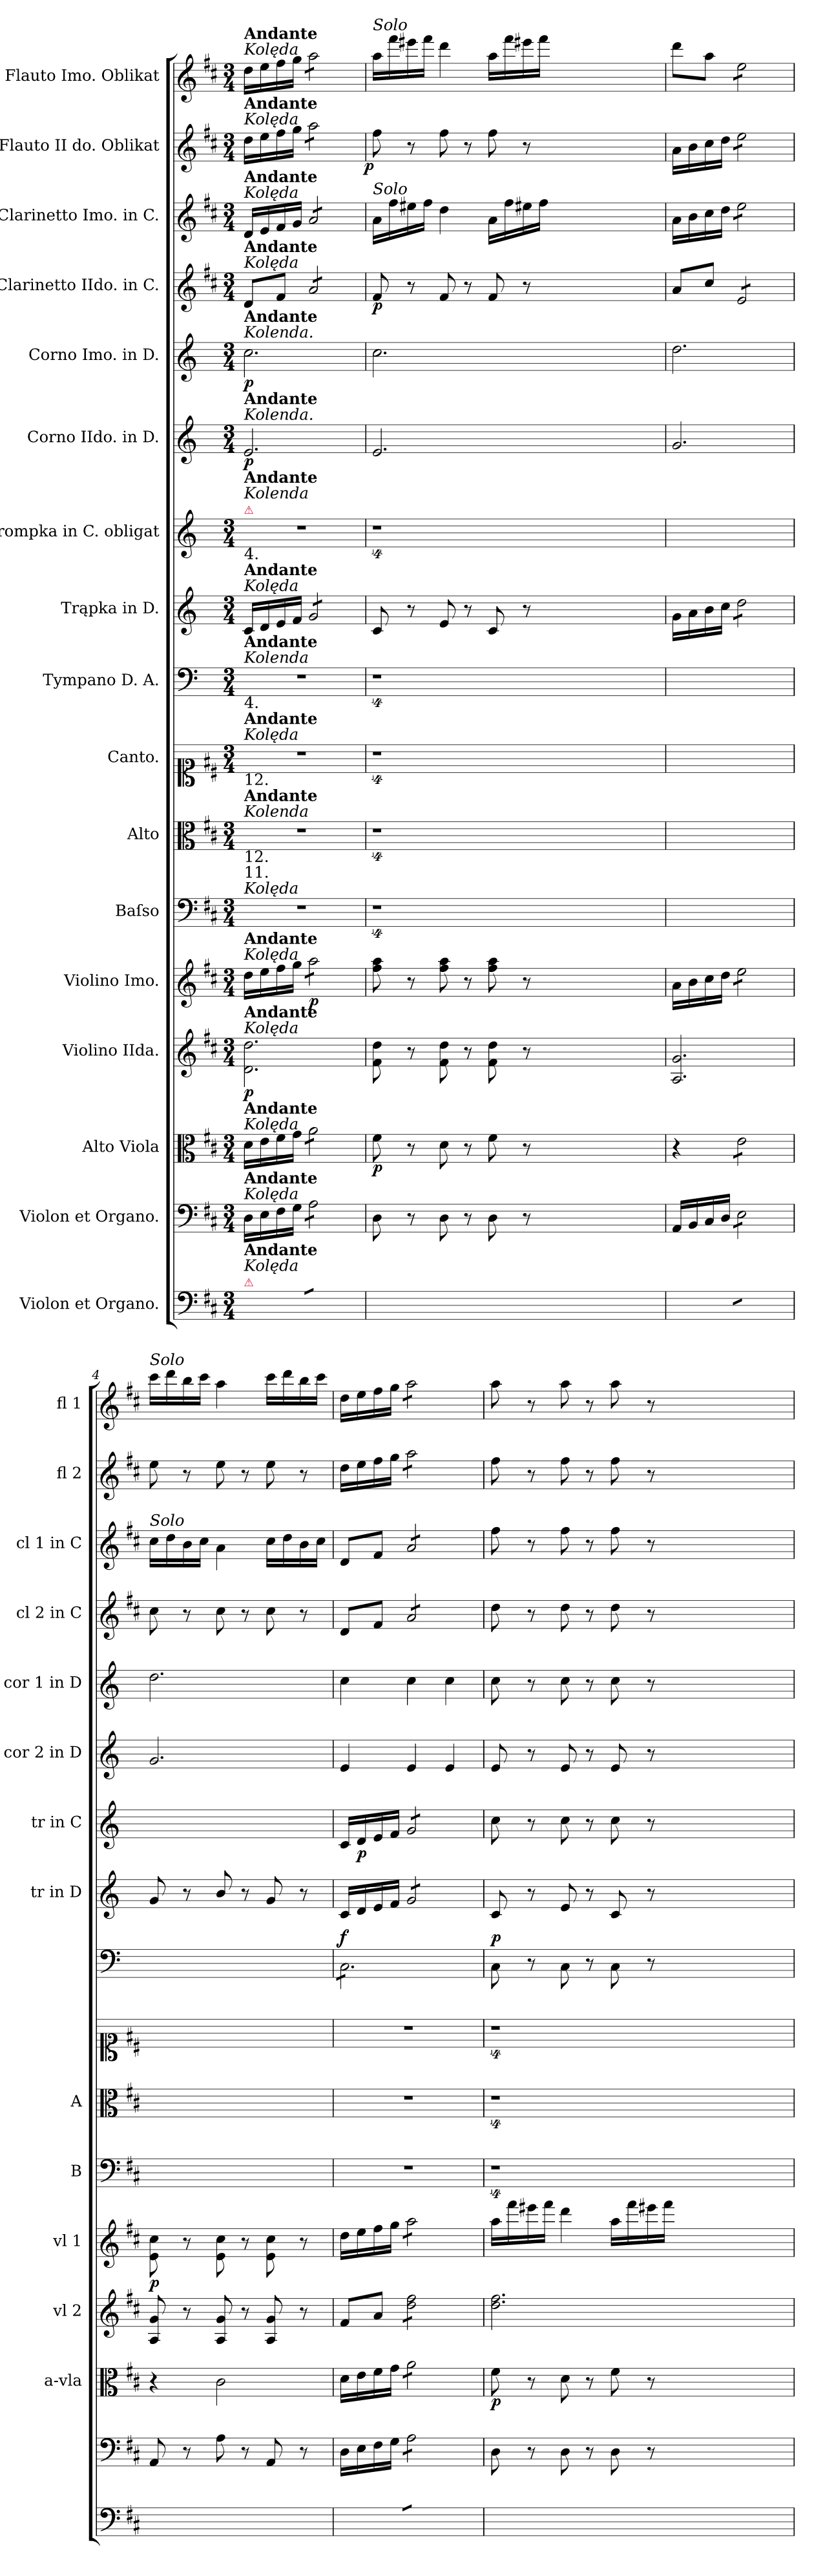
**kern	**kern	**kern	**dynam	**kern	**dynam	**kern	**dynam	**kern	**kern	**kern	**kern	**dynam	**kern	**kern	**dynam	**kern	**dynam	**kern	**dynam	**kern	**dynam	**kern	**kern	**dynam	**kern
*part17	*part16	*part15	*part15	*part14	*part14	*part13	*part13	*part12	*part11	*part10	*part9	*part9	*part8	*part7	*part7	*part6	*part6	*part5	*part5	*part4	*part4	*part3	*part2	*part2	*part1
*staff17	*staff16	*staff15	*staff15	*staff14	*staff14	*staff13	*staff13	*staff12	*staff11	*staff10	*staff9	*staff9	*staff8	*staff7	*staff7	*staff6	*staff6	*staff5	*staff5	*staff4	*staff4	*staff3	*staff2	*staff2	*staff1
*I"Violon et Organo.	*I"Violon et Organo.	*I"Alto Viola	*	*I"Violino IIda.	*	*I"Violino Imo.	*	*I"Baſso	*I"Alto	*I"Canto.	*I"Tympano D. A.	*	*I"Trąpka in D.	*I"Trompka in C. obligat	*	*I"Corno IIdo. in D.	*	*I"Corno Imo. in D.	*	*I"Clarinetto IIdo. in C.	*	*I"Clarinetto Imo. in C.	*I"Flauto II do. Oblikat	*	*I"Flauto Imo. Oblikat
*	*	*I'a-vla	*	*I'vl 2	*	*I'vl 1	*	*I'B	*I'A	*	*	*	*I'tr in D	*I'tr in C	*	*I'cor 2 in D	*	*I'cor 1 in D	*	*I'cl 2 in C	*	*I'cl 1 in C	*I'fl 2	*	*I'fl 1
*clefF4	*clefF4	*clefC3	*	*clefG2	*	*clefG2	*	*clefF4	*clefC3	*clefC1	*clefF4	*	*clefG2	*clefG2	*	*clefG2	*	*clefG2	*	*clefG2	*	*clefG2	*clefG2	*	*clefG2
*	*	*	*	*	*	*	*	*	*	*	*ITrd-1c-2	*	*ITrd-1c-2	*ITrd-1c-2	*	*ITrd6c10	*	*ITrd6c10	*	*	*	*	*	*	*
*k[f#c#]	*k[f#c#]	*k[f#c#]	*	*k[f#c#]	*	*k[f#c#]	*	*k[f#c#]	*k[f#c#]	*k[f#c#]	*k[f#c#]	*	*k[f#c#]	*k[f#c#]	*	*k[f#c#]	*	*k[f#c#]	*	*k[f#c#]	*	*k[f#c#]	*k[f#c#]	*	*k[f#c#]
*D:	*D:	*D:	*	*D:	*	*D:	*	*D:	*D:	*D:	*D:	*	*D:	*D:	*	*D:	*	*D:	*	*D:	*	*D:	*D:	*	*D:
*M3/4	*M3/4	*M3/4	*	*M3/4	*	*M3/4	*	*M3/4	*M3/4	*M3/4	*M3/4	*	*M3/4	*M3/4	*	*M3/4	*	*M3/4	*	*M3/4	*	*M3/4	*M3/4	*	*M3/4
=1	=1	=1	=1	=1	=1	=1	=1	=1	=1	=1	=1	=1	=1	=1	=1	=1	=1	=1	=1	=1	=1	=1	=1	=1	=1
!	!	!	!	!	!	!	!	!	!	!	!	!	!	!	!	!	!	!	!	!	!	!	!	!	!LO:TX:a:i:t=Kolęda
!	!	!	!	!	!	!	!	!	!	!	!	!	!	!	!	!	!	!	!	!	!	!	!	!	!LO:TX:a:B:t=Andante
!	!	!	!	!	!	!	!	!	!	!	!	!	!	!	!	!	!	!	!	!	!	!	!LO:TX:a:i:t=Kolęda	!	!
!	!	!	!	!	!	!	!	!	!	!	!	!	!	!	!	!	!	!	!	!	!	!	!LO:TX:a:B:t=Andante	!	!
!	!	!	!	!	!	!	!	!	!	!	!	!	!	!	!	!	!	!	!	!	!	!LO:TX:a:i:t=Kolęda	!	!	!
!	!	!	!	!	!	!	!	!	!	!	!	!	!	!	!	!	!	!	!	!	!	!LO:TX:a:B:t=Andante	!	!	!
!	!	!	!	!	!	!	!	!	!	!	!	!	!	!	!	!	!	!	!	!LO:TX:a:i:t=Kolęda	!	!	!	!	!
!	!	!	!	!	!	!	!	!	!	!	!	!	!	!	!	!	!	!	!	!LO:TX:a:B:t=Andante	!	!	!	!	!
!	!	!	!	!	!	!	!	!	!	!	!	!	!	!	!	!	!	!LO:TX:a:i:t=Kolenda.	!	!	!	!	!	!	!
!	!	!	!	!	!	!	!	!	!	!	!	!	!	!	!	!	!	!LO:TX:a:B:t=Andante	!	!	!	!	!	!	!
!	!	!	!	!	!	!	!	!	!	!	!	!	!	!	!	!LO:TX:a:i:t=Kolenda.	!	!	!	!	!	!	!	!	!
!	!	!	!	!	!	!	!	!	!	!	!	!	!	!	!	!LO:TX:a:B:t=Andante	!	!	!	!	!	!	!	!	!
!	!	!	!	!	!	!	!	!	!	!	!	!	!	!LO:TX:a:color=crimson:t=⚠	!	!	!	!	!	!	!	!	!	!	!
!	!	!	!	!	!	!	!	!	!	!	!	!	!	!LO:TX:b:t=4.	!	!	!	!	!	!	!	!	!	!	!
!	!	!	!	!	!	!	!	!	!	!	!	!	!	!LO:TX:a:i:t=Kolenda	!	!	!	!	!	!	!	!	!	!	!
!	!	!	!	!	!	!	!	!	!	!	!	!	!	!LO:TX:a:B:t=Andante	!	!	!	!	!	!	!	!	!	!	!
!	!	!	!	!	!	!	!	!	!	!	!	!	!LO:TX:a:i:t=Kolęda	!	!	!	!	!	!	!	!	!	!	!	!
!	!	!	!	!	!	!	!	!	!	!	!	!	!LO:TX:a:B:t=Andante	!	!	!	!	!	!	!	!	!	!	!	!
!	!	!	!	!	!	!	!	!	!	!	!LO:TX:a:i:t=Kolenda	!	!	!	!	!	!	!	!	!	!	!	!	!	!
!	!	!	!	!	!	!	!	!	!	!	!LO:TX:a:B:t=Andante	!	!	!	!	!	!	!	!	!	!	!	!	!	!
!	!	!	!	!	!	!	!	!	!	!	!LO:TX:b:t=4.	!	!	!	!	!	!	!	!	!	!	!	!	!	!
!	!	!	!	!	!	!	!	!	!	!LO:TX:b:t=12.	!	!	!	!	!	!	!	!	!	!	!	!	!	!	!
!	!	!	!	!	!	!	!	!	!	!LO:TX:a:i:t=Kolęda	!	!	!	!	!	!	!	!	!	!	!	!	!	!	!
!	!	!	!	!	!	!	!	!	!	!LO:TX:a:B:t=Andante	!	!	!	!	!	!	!	!	!	!	!	!	!	!	!
!	!	!	!	!	!	!	!	!	!LO:TX:b:t=12.	!	!	!	!	!	!	!	!	!	!	!	!	!	!	!	!
!	!	!	!	!	!	!	!	!	!LO:TX:a:i:t=Kolenda	!	!	!	!	!	!	!	!	!	!	!	!	!	!	!	!
!	!	!	!	!	!	!	!	!	!LO:TX:a:B:t=Andante	!	!	!	!	!	!	!	!	!	!	!	!	!	!	!	!
!	!	!	!	!	!	!	!	!LO:TX:a:i:t=Kolęda	!	!	!	!	!	!	!	!	!	!	!	!	!	!	!	!	!
!	!	!	!	!	!	!	!	!LO:TX:a:t=11.	!	!	!	!	!	!	!	!	!	!	!	!	!	!	!	!	!
!	!	!	!	!	!	!LO:TX:a:i:t=Kolęda	!	!	!	!	!	!	!	!	!	!	!	!	!	!	!	!	!	!	!
!	!	!	!	!	!	!LO:TX:a:B:t=Andante	!	!	!	!	!	!	!	!	!	!	!	!	!	!	!	!	!	!	!
!	!	!	!	!LO:TX:a:i:t=Kolęda	!	!	!	!	!	!	!	!	!	!	!	!	!	!	!	!	!	!	!	!	!
!	!	!	!	!LO:TX:a:B:t=Andante	!	!	!	!	!	!	!	!	!	!	!	!	!	!	!	!	!	!	!	!	!
!	!	!LO:TX:a:i:t=Kolęda	!	!	!	!	!	!	!	!	!	!	!	!	!	!	!	!	!	!	!	!	!	!	!
!	!	!LO:TX:a:B:t=Andante	!	!	!	!	!	!	!	!	!	!	!	!	!	!	!	!	!	!	!	!	!	!	!
!	!LO:TX:a:i:t=Kolęda	!	!	!	!	!	!	!	!	!	!	!	!	!	!	!	!	!	!	!	!	!	!	!	!
!	!LO:TX:a:B:t=Andante	!	!	!	!	!	!	!	!	!	!	!	!	!	!	!	!	!	!	!	!	!	!	!	!
!LO:TX:a:color=crimson:t=⚠	!	!	!	!	!	!	!	!	!	!	!	!	!	!	!	!	!	!	!	!	!	!	!	!	!
!LO:TX:a:i:t=Kolęda	!	!	!	!	!	!	!	!	!	!	!	!	!	!	!	!	!	!	!	!	!	!	!	!	!
!LO:TX:a:B:t=Andante	!	!	!	!	!	!	!	!	!	!	!	!	!	!	!	!	!	!	!	!	!	!	!	!	!
16D\LLyy	16D\LL	16d\LL	.	2.d\ 2.dd\	p	16dd\LL	.	2.r	2.r	2.r	2.r	.	16d/LL	2.r	.	2.F#/	p	2.d\	p	8d/L	.	16d/LL	16dd\LL	.	16dd\LL
16E\yy	16E\	16e\	.	.	.	16ee\	.	.	.	.	.	.	16e/	.	.	.	.	.	.	.	.	16e/	16ee\	.	16ee\
16F#\yy	16F#\	16f#\	.	.	.	16ff#\	.	.	.	.	.	.	16f#/	.	.	.	.	.	.	8f#/J	.	16f#/	16ff#\	.	16ff#\
16G\JJyy	16G\JJ	16g\JJ	.	.	.	16gg\JJ	.	.	.	.	.	.	16g/JJ	.	.	.	.	.	.	.	.	16g/JJ	16gg\JJ	.	16gg\JJ
!	!	!	!	!	!	!	!	!	!	!	!	!	!	!	!	!	!	!	!	!	!	!	!	!	!LO:TX:a:t=''''
!	!	!	!	!	!	!	!	!	!	!	!	!	!	!	!	!	!	!	!	!	!	!	!LO:TX:a:t=''''	!	!
!	!	!	!	!	!	!	!	!	!	!	!	!	!	!	!	!	!	!	!	!	!	!LO:TX:b:t=''''	!	!	!
!	!	!	!	!	!	!	!	!	!	!	!	!	!	!	!	!	!	!	!	!LO:TX:b:t=''''	!	!	!	!	!
!	!	!	!	!	!	!	!	!	!	!	!	!	!LO:TX:b:t=''''	!	!	!	!	!	!	!	!	!	!	!	!
!	!	!	!	!	!	!LO:TX:a:t=''''	!	!	!	!	!	!	!	!	!	!	!	!	!	!	!	!	!	!	!
!	!	!LO:TX:a:t=''''	!	!	!	!	!	!	!	!	!	!	!	!	!	!	!	!	!	!	!	!	!	!	!
!	!LO:TX:a:t=''''	!	!	!	!	!	!	!	!	!	!	!	!	!	!	!	!	!	!	!	!	!	!	!	!
!LO:TX:a:t=''''	!	!	!	!	!	!	!	!	!	!	!	!	!	!	!	!	!	!	!	!	!	!	!	!	!
*tremolo	*	*	*	*	*	*	*	*	*	*	*	*	*	*	*	*	*	*	*	*	*	*	*	*	*
*	*tremolo	*	*	*	*	*	*	*	*	*	*	*	*	*	*	*	*	*	*	*	*	*	*	*	*
*	*	*tremolo	*	*	*	*	*	*	*	*	*	*	*	*	*	*	*	*	*	*	*	*	*	*	*
*	*	*	*	*	*	*tremolo	*	*	*	*	*	*	*	*	*	*	*	*	*	*	*	*	*	*	*
*	*	*	*	*	*	*	*	*	*	*	*	*	*tremolo	*	*	*	*	*	*	*	*	*	*	*	*
*	*	*	*	*	*	*	*	*	*	*	*	*	*	*	*	*	*	*	*	*tremolo	*	*	*	*	*
*	*	*	*	*	*	*	*	*	*	*	*	*	*	*	*	*	*	*	*	*	*	*tremolo	*	*	*
*	*	*	*	*	*	*	*	*	*	*	*	*	*	*	*	*	*	*	*	*	*	*	*tremolo	*	*
*	*	*	*	*	*	*	*	*	*	*	*	*	*	*	*	*	*	*	*	*	*	*	*	*	*tremolo
8A\yyL	8A\L	8a\L	.	.	.	8aa\L	p	.	.	.	.	.	8a/L	.	.	.	.	.	.	8a/L	.	8a/L	8aa\L	.	8aa\L
8A\yy	8A\	8a\	.	.	.	8aa\	.	.	.	.	.	.	8a/	.	.	.	.	.	.	8a/	.	8a/	8aa\	.	8aa\
8A\yy	8A\	8a\	.	.	.	8aa\	.	.	.	.	.	.	8a/	.	.	.	.	.	.	8a/	.	8a/	8aa\	.	8aa\
8A\yyJ	8A\J	8a\J	.	.	.	8aa\J	.	.	.	.	.	.	8a/J	.	.	.	.	.	.	8a/J	.	8a/J	8aa\J	.	8aa\J
*	*	*	*	*	*	*	*	*	*	*	*	*	*	*	*	*	*	*	*	*	*	*	*	*	*Xtremolo
*	*	*	*	*	*	*	*	*	*	*	*	*	*	*	*	*	*	*	*	*	*	*	*Xtremolo	*	*
*	*	*	*	*	*	*	*	*	*	*	*	*	*	*	*	*	*	*	*	*	*	*Xtremolo	*	*	*
*	*	*	*	*	*	*	*	*	*	*	*	*	*	*	*	*	*	*	*	*Xtremolo	*	*	*	*	*
*	*	*	*	*	*	*	*	*	*	*	*	*	*Xtremolo	*	*	*	*	*	*	*	*	*	*	*	*
*	*	*	*	*	*	*Xtremolo	*	*	*	*	*	*	*	*	*	*	*	*	*	*	*	*	*	*	*
*	*	*Xtremolo	*	*	*	*	*	*	*	*	*	*	*	*	*	*	*	*	*	*	*	*	*	*	*
*	*Xtremolo	*	*	*	*	*	*	*	*	*	*	*	*	*	*	*	*	*	*	*	*	*	*	*	*
*Xtremolo	*	*	*	*	*	*	*	*	*	*	*	*	*	*	*	*	*	*	*	*	*	*	*	*	*
=2	=2	=2	=2	=2	=2	=2	=2	=2	=2	=2	=2	=2	=2	=2	=2	=2	=2	=2	=2	=2	=2	=2	=2	=2	=2
!	!	!	!	!	!	!	!	!	!	!	!	!	!	!	!	!	!	!	!	!	!	!	!	!	!LO:TX:a:i:t=Solo
!	!	!	!	!	!	!	!	!	!	!	!	!	!	!	!	!	!	!	!	!	!	!LO:TX:a:i:t=Solo	!	!	!
!	!	!	!	!	!	!	!	!	!	!	!	!	!	!	!	!	!	!	!	!	!	!	!	!LO:DY:rj	!
8D\yy	8D\	8f#\	p	8f#\ 8dd\	.	8ff#\ 8aa\	.	4%9r	4%9r	4%9r	4%9r	.	8d/	4%9r	.	2.F#/	.	2.d\	.	8f#/	p	16a\LL	8ff#\	p	16aa\LL
.	.	.	.	.	.	.	.	.	.	.	.	.	.	.	.	.	.	.	.	.	.	16ff#\	.	.	16fff#\
8ryy	8r	8r	.	8r	.	8r	.	.	.	.	.	.	8r	.	.	.	.	.	.	8r	.	16ee#X\	8r	.	16eee#X\
.	.	.	.	.	.	.	.	.	.	.	.	.	.	.	.	.	.	.	.	.	.	16ff#\JJ	.	.	16fff#\JJ
8D\yy	8D\	8d\	.	8f#\ 8dd\	.	8ff#\ 8aa\	.	.	.	.	.	.	8f#/	.	.	.	.	.	.	8f#/	.	4dd\	8ff#\	.	4ddd\
8ryy	8r	8r	.	8r	.	8r	.	.	.	.	.	.	8r	.	.	.	.	.	.	8r	.	.	8r	.	.
8D\yy	8D\	8f#\	.	8f#\ 8dd\	.	8ff#\ 8aa\	.	.	.	.	.	.	8d/	.	.	.	.	.	.	8f#/	.	16a\LL	8ff#\	.	16aa\LL
.	.	.	.	.	.	.	.	.	.	.	.	.	.	.	.	.	.	.	.	.	.	16ff#\	.	.	16fff#\
8ryy	8r	8r	.	8r	.	8r	.	.	.	.	.	.	8r	.	.	.	.	.	.	8r	.	16ee#X\	8r	.	16eee#X\
.	.	.	.	.	.	.	.	.	.	.	.	.	.	.	.	.	.	.	.	.	.	16ff#\JJ	.	.	16fff#\JJ
1.ryy	1.ryy	1.ryy	.	1.ryy	.	1.ryy	.	.	.	.	.	.	1.ryy	.	.	1.ryy	.	1.ryy	.	1.ryy	.	1.ryy	1.ryy	.	1.ryy
=3	=3	=3	=3	=3	=3	=3	=3	=3	=3	=3	=3	=3	=3	=3	=3	=3	=3	=3	=3	=3	=3	=3	=3	=3	=3
16AA/LLyy	16AA/LL	4r	.	2.A/ 2.g/	.	16a\LL	.	2.ryy	2.ryy	2.ryy	2.ryy	.	16a\LL	2.ryy	.	2.A/	.	2.e\	.	8a/L	.	16a\LL	16a\LL	.	8ddd\L
16BB/yy	16BB/	.	.	.	.	16b\	.	.	.	.	.	.	16b\	.	.	.	.	.	.	.	.	16b\	16b\	.	.
16C#/yy	16C#/	.	.	.	.	16cc#\	.	.	.	.	.	.	16cc#\	.	.	.	.	.	.	8cc#/J	.	16cc#\	16cc#\	.	8aa\J
16D/JJyy	16D/JJ	.	.	.	.	16dd\JJ	.	.	.	.	.	.	16dd\JJ	.	.	.	.	.	.	.	.	16dd\JJ	16dd\JJ	.	.
!	!	!	!	!	!	!	!	!	!	!	!	!	!	!	!	!	!	!	!	!	!	!	!	!	!LO:TX:a:t=''''
!	!	!	!	!	!	!	!	!	!	!	!	!	!	!	!	!	!	!	!	!	!	!	!LO:TX:a:t=''''	!	!
!	!	!	!	!	!	!	!	!	!	!	!	!	!	!	!	!	!	!	!	!	!	!LO:TX:a:t=''''	!	!	!
!	!	!	!	!	!	!	!	!	!	!	!	!	!	!	!	!	!	!	!	!LO:TX:a:t=''''	!	!	!	!	!
!	!	!	!	!	!	!	!	!	!	!	!	!	!LO:TX:a:t=''''	!	!	!	!	!	!	!	!	!	!	!	!
!	!	!	!	!	!	!LO:TX:a:t=''''	!	!	!	!	!	!	!	!	!	!	!	!	!	!	!	!	!	!	!
!	!LO:TX:a:t=''''	!	!	!	!	!	!	!	!	!	!	!	!	!	!	!	!	!	!	!	!	!	!	!	!
!LO:TX:a:t=''''	!	!	!	!	!	!	!	!	!	!	!	!	!	!	!	!	!	!	!	!	!	!	!	!	!
*tremolo	*	*	*	*	*	*	*	*	*	*	*	*	*	*	*	*	*	*	*	*	*	*	*	*	*
*	*tremolo	*	*	*	*	*	*	*	*	*	*	*	*	*	*	*	*	*	*	*	*	*	*	*	*
*	*	*tremolo	*	*	*	*	*	*	*	*	*	*	*	*	*	*	*	*	*	*	*	*	*	*	*
*	*	*	*	*	*	*tremolo	*	*	*	*	*	*	*	*	*	*	*	*	*	*	*	*	*	*	*
*	*	*	*	*	*	*	*	*	*	*	*	*	*tremolo	*	*	*	*	*	*	*	*	*	*	*	*
*	*	*	*	*	*	*	*	*	*	*	*	*	*	*	*	*	*	*	*	*tremolo	*	*	*	*	*
*	*	*	*	*	*	*	*	*	*	*	*	*	*	*	*	*	*	*	*	*	*	*tremolo	*	*	*
*	*	*	*	*	*	*	*	*	*	*	*	*	*	*	*	*	*	*	*	*	*	*	*tremolo	*	*
*	*	*	*	*	*	*	*	*	*	*	*	*	*	*	*	*	*	*	*	*	*	*	*	*	*tremolo
8E\yyL	8E\L	8e\L	.	.	.	8ee\L	.	.	.	.	.	.	8ee\L	.	.	.	.	.	.	8e/L	.	8ee\L	8ee\L	.	8ee\L
8E\yy	8E\	8e\	.	.	.	8ee\	.	.	.	.	.	.	8ee\	.	.	.	.	.	.	8e/	.	8ee\	8ee\	.	8ee\
8E\yy	8E\	8e\	.	.	.	8ee\	.	.	.	.	.	.	8ee\	.	.	.	.	.	.	8e/	.	8ee\	8ee\	.	8ee\
8E\yyJ	8E\J	8e\J	.	.	.	8ee\J	.	.	.	.	.	.	8ee\J	.	.	.	.	.	.	8e/J	.	8ee\J	8ee\J	.	8ee\J
*	*	*	*	*	*	*	*	*	*	*	*	*	*	*	*	*	*	*	*	*	*	*	*	*	*Xtremolo
*	*	*	*	*	*	*	*	*	*	*	*	*	*	*	*	*	*	*	*	*	*	*	*Xtremolo	*	*
*	*	*	*	*	*	*	*	*	*	*	*	*	*	*	*	*	*	*	*	*	*	*Xtremolo	*	*	*
*	*	*	*	*	*	*	*	*	*	*	*	*	*	*	*	*	*	*	*	*Xtremolo	*	*	*	*	*
*	*	*	*	*	*	*	*	*	*	*	*	*	*Xtremolo	*	*	*	*	*	*	*	*	*	*	*	*
*	*	*	*	*	*	*Xtremolo	*	*	*	*	*	*	*	*	*	*	*	*	*	*	*	*	*	*	*
*	*	*Xtremolo	*	*	*	*	*	*	*	*	*	*	*	*	*	*	*	*	*	*	*	*	*	*	*
*	*Xtremolo	*	*	*	*	*	*	*	*	*	*	*	*	*	*	*	*	*	*	*	*	*	*	*	*
*Xtremolo	*	*	*	*	*	*	*	*	*	*	*	*	*	*	*	*	*	*	*	*	*	*	*	*	*
=4	=4	=4	=4	=4	=4	=4	=4	=4	=4	=4	=4	=4	=4	=4	=4	=4	=4	=4	=4	=4	=4	=4	=4	=4	=4
!	!	!	!	!	!	!	!	!	!	!	!	!	!	!	!	!	!	!	!	!	!	!	!	!	!LO:TX:a:i:t=Solo
!	!	!	!	!	!	!	!	!	!	!	!	!	!	!	!	!	!	!	!	!	!	!LO:TX:a:i:t=Solo	!	!	!
8AA/yy	8AA/	4r	.	8A/ 8g/	.	8e\ 8cc#\	p	2.ryy	2.ryy	2.ryy	2.ryy	.	8a/	2.ryy	.	2.A/	.	2.e\	.	8cc#\	.	16cc#\LL	8ee\	.	16ccc#\LL
.	.	.	.	.	.	.	.	.	.	.	.	.	.	.	.	.	.	.	.	.	.	16dd\	.	.	16ddd\
8ryy	8r	.	.	8r	.	8r	.	.	.	.	.	.	8r	.	.	.	.	.	.	8r	.	16b\	8r	.	16bb\
.	.	.	.	.	.	.	.	.	.	.	.	.	.	.	.	.	.	.	.	.	.	16cc#\JJ	.	.	16ccc#\JJ
8A\yy	8A\	2c#\	.	8A/ 8g/	.	8e\ 8cc#\	.	.	.	.	.	.	8cc#/	.	.	.	.	.	.	8cc#\	.	4a\	8ee\	.	4aa\
8ryy	8r	.	.	8r	.	8r	.	.	.	.	.	.	8r	.	.	.	.	.	.	8r	.	.	8r	.	.
8AA/yy	8AA/	.	.	8A/ 8g/	.	8e\ 8cc#\	.	.	.	.	.	.	8a/	.	.	.	.	.	.	8cc#\	.	16cc#\LL	8ee\	.	16ccc#\LL
.	.	.	.	.	.	.	.	.	.	.	.	.	.	.	.	.	.	.	.	.	.	16dd\	.	.	16ddd\
8ryy	8r	.	.	8r	.	8r	.	.	.	.	.	.	8r	.	.	.	.	.	.	8r	.	16b\	8r	.	16bb\
.	.	.	.	.	.	.	.	.	.	.	.	.	.	.	.	.	.	.	.	.	.	16cc#\JJ	.	.	16ccc#\JJ
=5	=5	=5	=5	=5	=5	=5	=5	=5	=5	=5	=5	=5	=5	=5	=5	=5	=5	=5	=5	=5	=5	=5	=5	=5	=5
!	!	!	!	!	!	!	!	!	!	!	!	!LO:DY:a	!	!	!	!	!	!	!	!	!	!	!	!	!
*	*	*	*	*	*	*	*	*	*	*	*tremolo	*	*	*	*	*	*	*	*	*	*	*	*	*	*
16D\LLyy	16D\LL	16d\LL	.	8f#/L	.	16dd\LL	.	2.r	2.r	2.r	8D\L	f	16d/LL	16d/LL	.	4F#/	.	4d\	.	8d/L	.	8d/L	16dd\LL	.	16dd\LL
16E\yy	16E\	16e\	.	.	.	16ee\	.	.	.	.	.	.	16e/	16e/	p	.	.	.	.	.	.	.	16ee\	.	16ee\
16F#\yy	16F#\	16f#\	.	8a/J	.	16ff#\	.	.	.	.	8D\	.	16f#/	16f#/	.	.	.	.	.	8f#/J	.	8f#/J	16ff#\	.	16ff#\
16G\JJyy	16G\JJ	16g\JJ	.	.	.	16gg\JJ	.	.	.	.	.	.	16g/JJ	16g/JJ	.	.	.	.	.	.	.	.	16gg\JJ	.	16gg\JJ
!	!	!	!	!	!	!	!	!	!	!	!	!	!	!LO:TX:b:t=''''	!	!	!	!	!	!	!	!	!	!	!
!	!	!	!	!	!	!	!	!	!	!	!	!	!LO:TX:b:t=''''	!	!	!	!	!	!	!	!	!	!	!	!
!	!	!	!	!	!	!LO:TX:a:t=''''	!	!	!	!	!	!	!	!	!	!	!	!	!	!	!	!	!	!	!
!	!	!	!	!LO:TX:a:t=''''	!	!	!	!	!	!	!	!	!	!	!	!	!	!	!	!	!	!	!	!	!
!	!	!LO:TX:a:t=''''	!	!	!	!	!	!	!	!	!	!	!	!	!	!	!	!	!	!	!	!	!	!	!
!	!LO:TX:a:t=''''	!	!	!	!	!	!	!	!	!	!	!	!	!	!	!	!	!	!	!	!	!	!	!	!
!LO:TX:a:t=''''	!	!	!	!	!	!	!	!	!	!	!	!	!	!	!	!	!	!	!	!	!	!	!	!	!
*tremolo	*	*	*	*	*	*	*	*	*	*	*	*	*	*	*	*	*	*	*	*	*	*	*	*	*
*	*tremolo	*	*	*	*	*	*	*	*	*	*	*	*	*	*	*	*	*	*	*	*	*	*	*	*
*	*	*tremolo	*	*	*	*	*	*	*	*	*	*	*	*	*	*	*	*	*	*	*	*	*	*	*
*	*	*	*	*tremolo	*	*	*	*	*	*	*	*	*	*	*	*	*	*	*	*	*	*	*	*	*
*	*	*	*	*	*	*tremolo	*	*	*	*	*	*	*	*	*	*	*	*	*	*	*	*	*	*	*
*	*	*	*	*	*	*	*	*	*	*	*	*	*tremolo	*	*	*	*	*	*	*	*	*	*	*	*
*	*	*	*	*	*	*	*	*	*	*	*	*	*	*tremolo	*	*	*	*	*	*	*	*	*	*	*
*	*	*	*	*	*	*	*	*	*	*	*	*	*	*	*	*	*	*	*	*tremolo	*	*	*	*	*
*	*	*	*	*	*	*	*	*	*	*	*	*	*	*	*	*	*	*	*	*	*	*tremolo	*	*	*
*	*	*	*	*	*	*	*	*	*	*	*	*	*	*	*	*	*	*	*	*	*	*	*tremolo	*	*
*	*	*	*	*	*	*	*	*	*	*	*	*	*	*	*	*	*	*	*	*	*	*	*	*	*tremolo
8A\yyL	8A\L	8a\L	.	8dd\ 8ff#\L	.	8aa\L	.	.	.	.	8D\	.	8a/L	8a/L	.	4F#/	.	4d\	.	8a/L	.	8a/L	8aa\L	.	8aa\L
8A\yy	8A\	8a\	.	8dd\ 8ff#\	.	8aa\	.	.	.	.	8D\	.	8a/	8a/	.	.	.	.	.	8a/	.	8a/	8aa\	.	8aa\
8A\yy	8A\	8a\	.	8dd\ 8ff#\	.	8aa\	.	.	.	.	8D\	.	8a/	8a/	.	4F#/	.	4d\	.	8a/	.	8a/	8aa\	.	8aa\
8A\yyJ	8A\J	8a\J	.	8dd\ 8ff#\J	.	8aa\J	.	.	.	.	8D\J	.	8a/J	8a/J	.	.	.	.	.	8a/J	.	8a/J	8aa\J	.	8aa\J
*	*	*	*	*	*	*	*	*	*	*	*	*	*	*	*	*	*	*	*	*	*	*	*	*	*Xtremolo
*	*	*	*	*	*	*	*	*	*	*	*	*	*	*	*	*	*	*	*	*	*	*	*Xtremolo	*	*
*	*	*	*	*	*	*	*	*	*	*	*	*	*	*	*	*	*	*	*	*	*	*Xtremolo	*	*	*
*	*	*	*	*	*	*	*	*	*	*	*	*	*	*	*	*	*	*	*	*Xtremolo	*	*	*	*	*
*	*	*	*	*	*	*	*	*	*	*	*	*	*	*Xtremolo	*	*	*	*	*	*	*	*	*	*	*
*	*	*	*	*	*	*	*	*	*	*	*	*	*Xtremolo	*	*	*	*	*	*	*	*	*	*	*	*
*	*	*	*	*	*	*	*	*	*	*	*Xtremolo	*	*	*	*	*	*	*	*	*	*	*	*	*	*
*	*	*	*	*	*	*Xtremolo	*	*	*	*	*	*	*	*	*	*	*	*	*	*	*	*	*	*	*
*	*	*	*	*Xtremolo	*	*	*	*	*	*	*	*	*	*	*	*	*	*	*	*	*	*	*	*	*
*	*	*Xtremolo	*	*	*	*	*	*	*	*	*	*	*	*	*	*	*	*	*	*	*	*	*	*	*
*	*Xtremolo	*	*	*	*	*	*	*	*	*	*	*	*	*	*	*	*	*	*	*	*	*	*	*	*
*Xtremolo	*	*	*	*	*	*	*	*	*	*	*	*	*	*	*	*	*	*	*	*	*	*	*	*	*
=6	=6	=6	=6	=6	=6	=6	=6	=6	=6	=6	=6	=6	=6	=6	=6	=6	=6	=6	=6	=6	=6	=6	=6	=6	=6
!	!	!	!	!	!	!	!	!	!	!	!	!LO:DY:a	!	!	!	!	!	!	!	!	!	!	!	!	!
8D\yy	8D\	8f#\	p	2.dd\ 2.ff#\	.	16aa\LL	.	4%9r	4%9r	4%9r	8D\	p	8d/	8dd\	.	8F#/	.	8d\	.	8dd\	.	8ff#\	8ff#\	.	8aa\
.	.	.	.	.	.	16fff#\	.	.	.	.	.	.	.	.	.	.	.	.	.	.	.	.	.	.	.
8ryy	8r	8r	.	.	.	16eee#X\	.	.	.	.	8r	.	8r	8r	.	8r	.	8r	.	8r	.	8r	8r	.	8r
.	.	.	.	.	.	16fff#\JJ	.	.	.	.	.	.	.	.	.	.	.	.	.	.	.	.	.	.	.
8D\yy	8D\	8d\	.	.	.	4ddd\	.	.	.	.	8D\	.	8f#/	8dd\	.	8F#/	.	8d\	.	8dd\	.	8ff#\	8ff#\	.	8aa\
8ryy	8r	8r	.	.	.	.	.	.	.	.	8r	.	8r	8r	.	8r	.	8r	.	8r	.	8r	8r	.	8r
8D\yy	8D\	8f#\	.	.	.	16aa\LL	.	.	.	.	8D\	.	8d/	8dd\	.	8F#/	.	8d\	.	8dd\	.	8ff#\	8ff#\	.	8aa\
.	.	.	.	.	.	16fff#\	.	.	.	.	.	.	.	.	.	.	.	.	.	.	.	.	.	.	.
8ryy	8r	8r	.	.	.	16eee#X\	.	.	.	.	8r	.	8r	8r	.	8r	.	8r	.	8r	.	8r	8r	.	8r
.	.	.	.	.	.	16fff#\JJ	.	.	.	.	.	.	.	.	.	.	.	.	.	.	.	.	.	.	.
1.ryy	1.ryy	1.ryy	.	1.ryy	.	1.ryy	.	.	.	.	1.ryy	.	1.ryy	1.ryy	.	1.ryy	.	1.ryy	.	1.ryy	.	1.ryy	1.ryy	.	1.ryy
=	=	=	=	=	=	=	=	=	=	=	=	=	=	=	=	=	=	=	=	=	=	=	=	=	=
*-	*-	*-	*-	*-	*-	*-	*-	*-	*-	*-	*-	*-	*-	*-	*-	*-	*-	*-	*-	*-	*-	*-	*-	*-	*-
